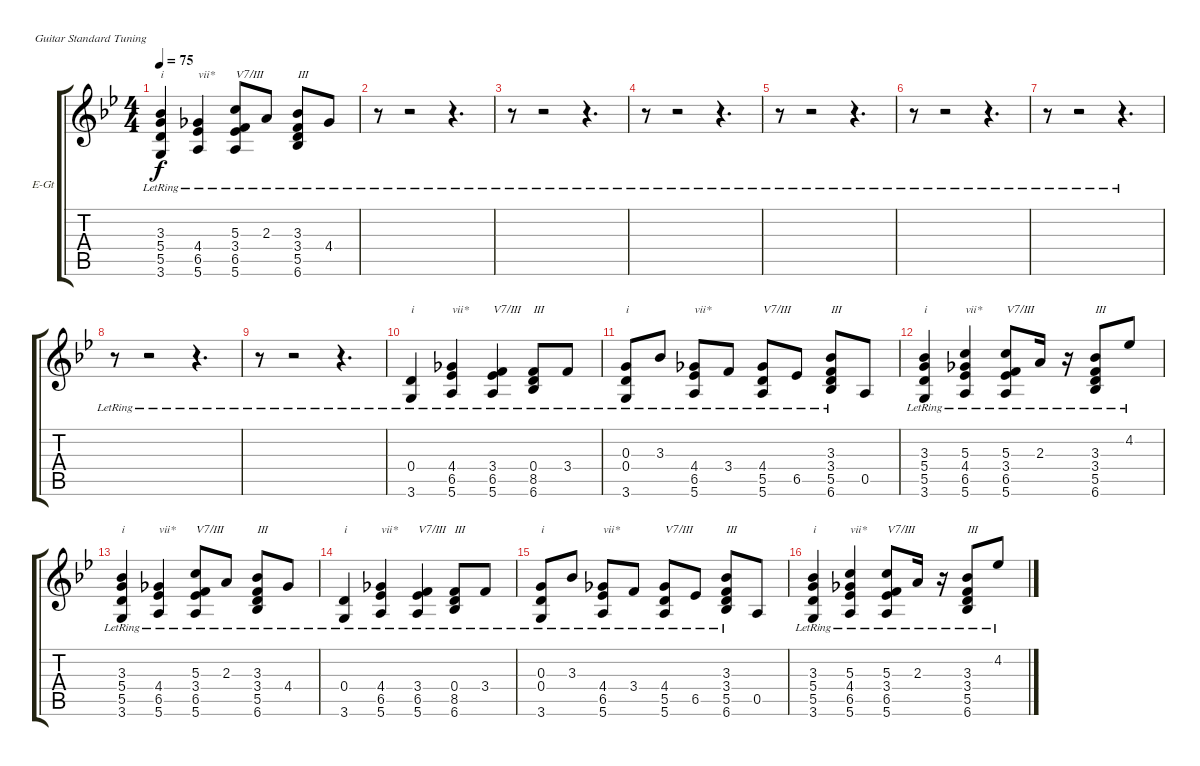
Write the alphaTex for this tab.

\bracketExtendMode groupsimilarinstruments
\firstSystemTrackNameOrientation horizontal
\otherSystemsTrackNameOrientation horizontal
\track ("Track 4" "E-Gt") {instrument overdrivenguitar}
\staff {score tabs}
\tuning (E4 B3 G3 D3 A2 E2)
\ts (4 4)
\tempo 75
\clef g2
\ks bb
(3.3{lr} 5.4{lr} 5.5{lr} 3.6{lr}).4{txt "i" dy f} (4.4{lr} 6.5{lr} 5.6{lr}).4{txt "vii*"} (5.3{lr} 3.4{lr} 6.5{lr} 5.6{lr}).8{txt "V7/III"} 2.3{lr}.8 (3.3{lr} 3.4{lr} 5.5{lr} 6.6{lr}).8{txt "III"} 4.4{lr}.8 |
r.8 r.2 r.4{d} |
r.8 r.2 r.4{d} |
r.8 r.2 r.4{d} |
r.8 r.2 r.4{d} |
r.8 r.2 r.4{d} |
r.8 r.2 r.4{d} |
r.8 r.2 r.4{d} |
r.8 r.2 r.4{d} |
(0.4{lr} 3.6{lr}).4{txt "i"} (4.4{lr} 6.5{lr} 5.6{lr}).4{txt "vii*"} (3.4{lr} 6.5{lr} 5.6{lr}).4{txt "V7/III"} (0.4{lr} 8.5{lr} 6.6{lr}).8{txt "III"} 3.4{lr}.8 |
(0.3{lr} 0.4{lr} 3.6{lr}).8{txt "i"} 3.3{lr}.8 (4.4{lr} 6.5{lr} 5.6{lr}).8{txt "vii*"} 3.4{lr}.8 (4.4{lr} 5.5{lr} 5.6{lr}).8{txt "V7/III"} 6.5{lr}.8 (3.3{lr} 3.4{lr} 5.5{lr} 6.6{lr}).8{txt "III"} 0.5.8 |
(3.3{lr} 5.4{lr} 5.5{lr} 3.6{lr}).4{txt "i"} (5.3{lr} 4.4{lr} 6.5{lr} 5.6{lr}).4{txt "vii*"} (5.3{lr} 3.4{lr} 6.5{lr} 5.6{lr}).8{txt "V7/III"} 2.3{lr}.16 r.16 (3.3{lr} 3.4{lr} 5.5{lr} 6.6{lr}).8{txt "III"} 4.2{lr}.8 |
(3.3{lr} 5.4{lr} 5.5{lr} 3.6{lr}).4{txt "i"} (4.4{lr} 6.5{lr} 5.6{lr}).4{txt "vii*"} (5.3{lr} 3.4{lr} 6.5{lr} 5.6{lr}).8{txt "V7/III"} 2.3{lr}.8 (3.3{lr} 3.4{lr} 5.5{lr} 6.6{lr}).8{txt "III"} 4.4{lr}.8 |
(0.4{lr} 3.6{lr}).4{txt "i"} (4.4{lr} 6.5{lr} 5.6{lr}).4{txt "vii*"} (3.4{lr} 6.5{lr} 5.6{lr}).4{txt "V7/III"} (0.4{lr} 8.5{lr} 6.6{lr}).8{txt "III"} 3.4{lr}.8 |
(0.3{lr} 0.4{lr} 3.6{lr}).8{txt "i"} 3.3{lr}.8 (4.4{lr} 6.5{lr} 5.6{lr}).8{txt "vii*"} 3.4{lr}.8 (4.4{lr} 5.5{lr} 5.6{lr}).8{txt "V7/III"} 6.5{lr}.8 (3.3{lr} 3.4{lr} 5.5{lr} 6.6{lr}).8{txt "III"} 0.5.8 |
(3.3{lr} 5.4{lr} 5.5{lr} 3.6{lr}).4{txt "i"} (5.3{lr} 4.4{lr} 6.5{lr} 5.6{lr}).4{txt "vii*"} (5.3{lr} 3.4{lr} 6.5{lr} 5.6{lr}).8{txt "V7/III"} 2.3{lr}.16 r.16 (3.3{lr} 3.4{lr} 5.5{lr} 6.6{lr}).8{txt "III"} 4.2{lr}.8
